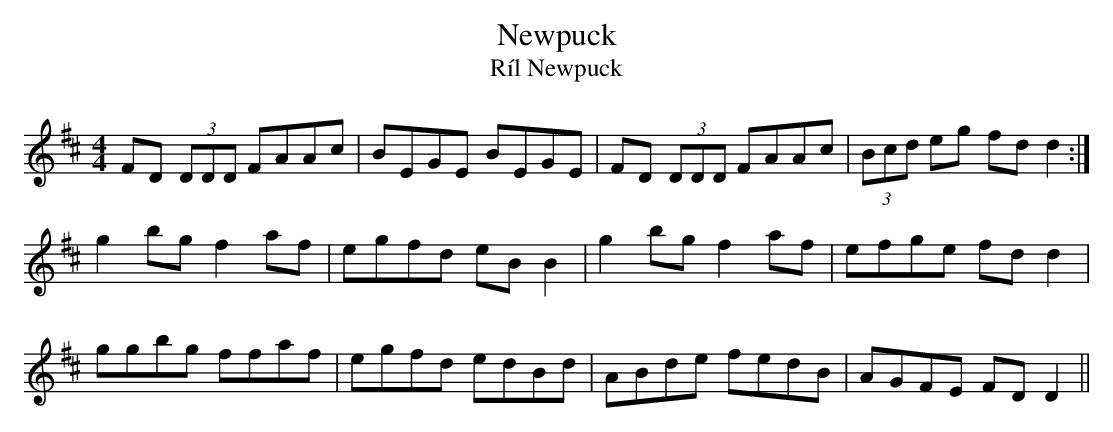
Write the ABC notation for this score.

X:1
T: Newpuck
T: R\'il Newpuck
L: 1/8
M: 4/4
K: D
FD (3DDD FAAc|BEGE BEGE|FD (3DDD FAAc|(3Bcd eg fd d2 :|
g2 bg f2 af|egfd eB B2|g2 bg f2 af|efge fd d2|
ggbg ffaf|egfd edBd|ABde fedB|AGFE FD D2 ||
